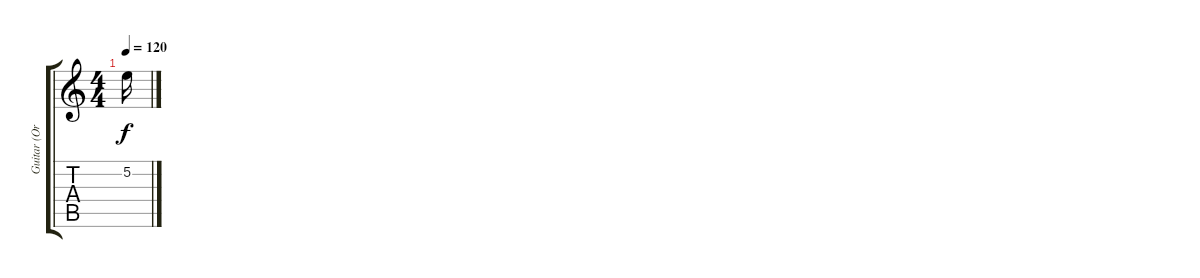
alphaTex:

\track ("Guitar (Orchestral)" "Guitar (Or") {instrument overdrivenguitar}
\staff {score tabs}
\tuning (E4 B3 G3 D3 A2 E2) {hide}
\ts (4 4)
\tempo 120
\clef g2
\ks c
5.2{t}.16{dy f}
